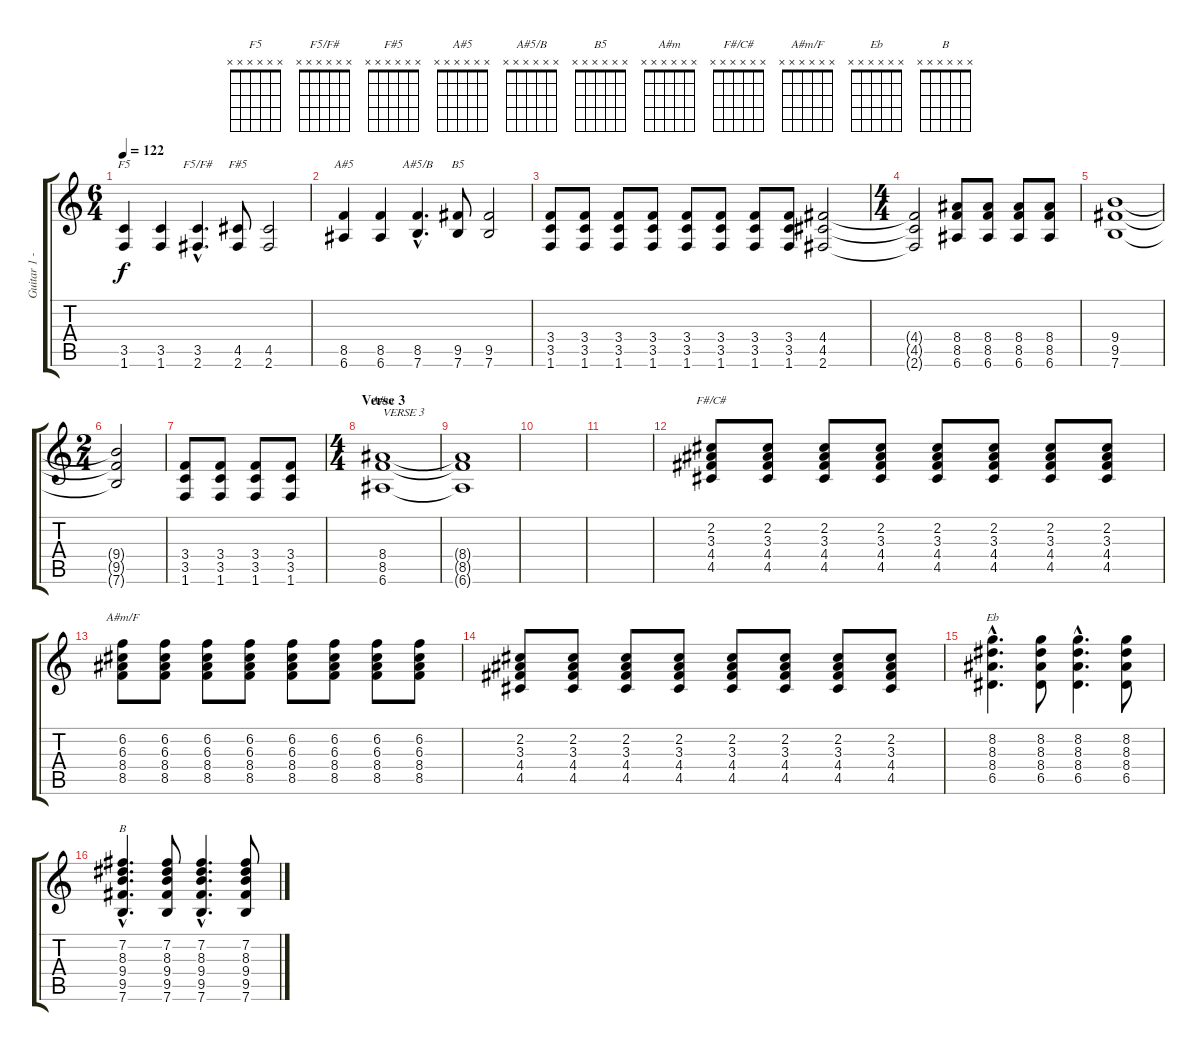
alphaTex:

\track ("Guitar 1 - rythm" "Guitar 1 -") {instrument overdrivenguitar}
\staff {score tabs}
\tuning (E4 B3 G3 D3 A2 E2) {hide}
\chord ("F5" x x x x x x) {firstfret 0}
\chord ("F5/F#" x x x x x x) {firstfret 0}
\chord ("F#5" x x x x x x) {firstfret 0}
\chord ("A#5" x x x x x x) {firstfret 0}
\chord ("A#5/B" x x x x x x) {firstfret 0}
\chord ("B5" x x x x x x) {firstfret 0}
\chord ("A#m" x x x x x x) {firstfret 0}
\chord ("F#/C#" x x x x x x) {firstfret 0}
\chord ("A#m/F" x x x x x x) {firstfret 0}
\chord ("Eb" x x x x x x) {firstfret 0}
\chord ("B" x x x x x x) {firstfret 0}
\ts (6 4)
\tempo 122
\clef g2
\ks c
(3.5 1.6).4{ch "F5" dy f} (3.5 1.6).4 (3.5{hac} 2.6{hac}).4{d ch "F5/F#"} (4.5 2.6).8{ch "F#5"} (4.5 2.6).2 |
(8.5 6.6).4{ch "A#5"} (8.5 6.6).4 (8.5{hac} 7.6{hac}).4{d ch "A#5/B"} (9.5 7.6).8{ch "B5"} (9.5 7.6).2 |
(3.4 3.5 1.6).8 (3.4 3.5 1.6).8 (3.4 3.5 1.6).8 (3.4 3.5 1.6).8 (3.4 3.5 1.6).8 (3.4 3.5 1.6).8 (3.4 3.5 1.6).8 (3.4 3.5 1.6).8 (4.4 4.5 2.6).2 |
\ts (4 4)
(4.4{t} 4.5{t} 2.6{t}).2 (8.4 8.5 6.6).8 (8.4 8.5 6.6).8 (8.4 8.5 6.6).8 (8.4 8.5 6.6).8 |
(9.4 9.5 7.6).1 |
\ts (2 4)
(9.4{t} 9.5{t} 7.6{t}).2 |
(3.4 3.5 1.6).8 (3.4 3.5 1.6).8 (3.4 3.5 1.6).8 (3.4 3.5 1.6).8 |
\ts (4 4)
\section ("" "Verse 3")
(8.4 8.5 6.6).1{ch "A#m" txt "VERSE 3"} |
(8.4{t} 8.5{t} 6.6{t}).1{volume 0} |
|
|
(2.2 3.3 4.4 4.5).8{ch "F#/C#" volume 11} (2.2 3.3 4.4 4.5).8 (2.2 3.3 4.4 4.5).8 (2.2 3.3 4.4 4.5).8 (2.2 3.3 4.4 4.5).8 (2.2 3.3 4.4 4.5).8 (2.2 3.3 4.4 4.5).8 (2.2 3.3 4.4 4.5).8 |
(6.2 6.3 8.4 8.5).8{ch "A#m/F"} (6.2 6.3 8.4 8.5).8 (6.2 6.3 8.4 8.5).8 (6.2 6.3 8.4 8.5).8 (6.2 6.3 8.4 8.5).8 (6.2 6.3 8.4 8.5).8 (6.2 6.3 8.4 8.5).8 (6.2 6.3 8.4 8.5).8 |
(2.2 3.3 4.4 4.5).8 (2.2 3.3 4.4 4.5).8 (2.2 3.3 4.4 4.5).8 (2.2 3.3 4.4 4.5).8 (2.2 3.3 4.4 4.5).8 (2.2 3.3 4.4 4.5).8 (2.2 3.3 4.4 4.5).8 (2.2 3.3 4.4 4.5).8 |
(8.2{hac} 8.3{hac} 8.4{hac} 6.5{hac}).4{d ch "Eb"} (8.2 8.3 8.4 6.5).8 (8.2{hac} 8.3{hac} 8.4{hac} 6.5{hac}).4{d} (8.2 8.3 8.4 6.5).8 |
(7.2{hac} 8.3{hac} 9.4{hac} 9.5{hac} 7.6{hac}).4{d ch "B"} (7.2 8.3 9.4 9.5 7.6).8 (7.2{hac} 8.3{hac} 9.4{hac} 9.5{hac} 7.6{hac}).4{d} (7.2 8.3 9.4 9.5 7.6).8
